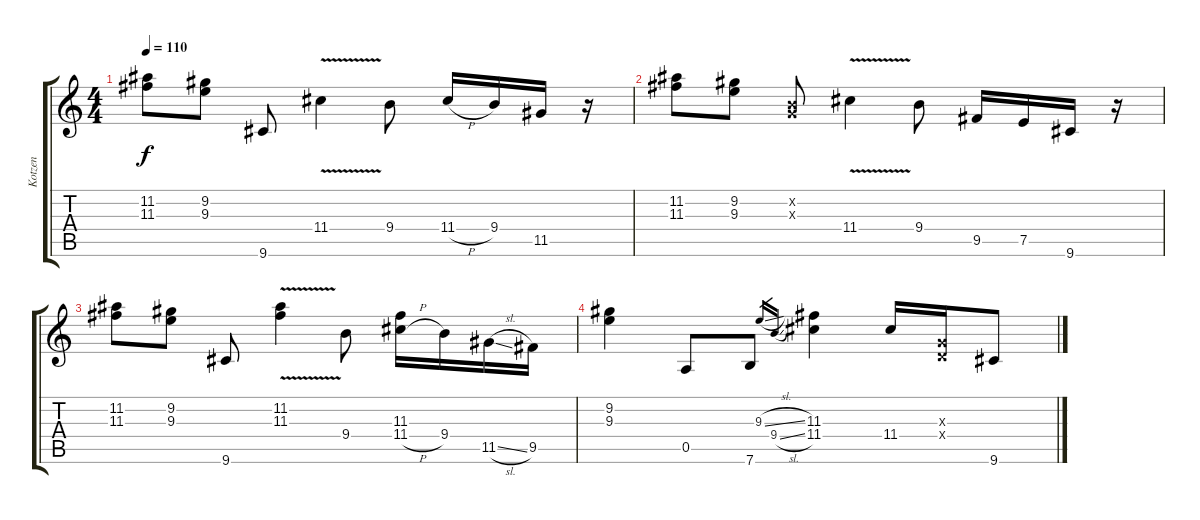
\track ("Kotzen" "Kotzen") {instrument electricguitarclean}
\staff {score tabs}
\tuning (E4 B3 G3 D3 A2 E2) {hide}
\ts (4 4)
\tempo 110
\clef g2
\ks c
(11.2 11.3).8{dy f} (9.2 9.3).8 9.6.8 11.4{v}.4 9.4.8 11.4{h}.16 9.4.16 11.5.16 r.16 |
(11.2 11.3).8 (9.2 9.3).8 (0.2{x} 0.3{x}).8 11.4{v}.4 9.4.8 9.5.16 7.5.16 9.6.16 r.16 |
(11.2 11.3).8 (9.2 9.3).8 9.6.8 (11.2{v} 11.3{v}).4 9.4.8 (11.3 11.4{h}).16 9.4.16 11.5{sl}.16 9.5.16 |
(9.2 9.3).4 0.5.8 7.6.8 9.3{sl}.16{gr} 9.4{sl}.16{gr} (11.3 11.4).4 11.4.16 (0.3{x} 0.4{x}).16 9.6.8
